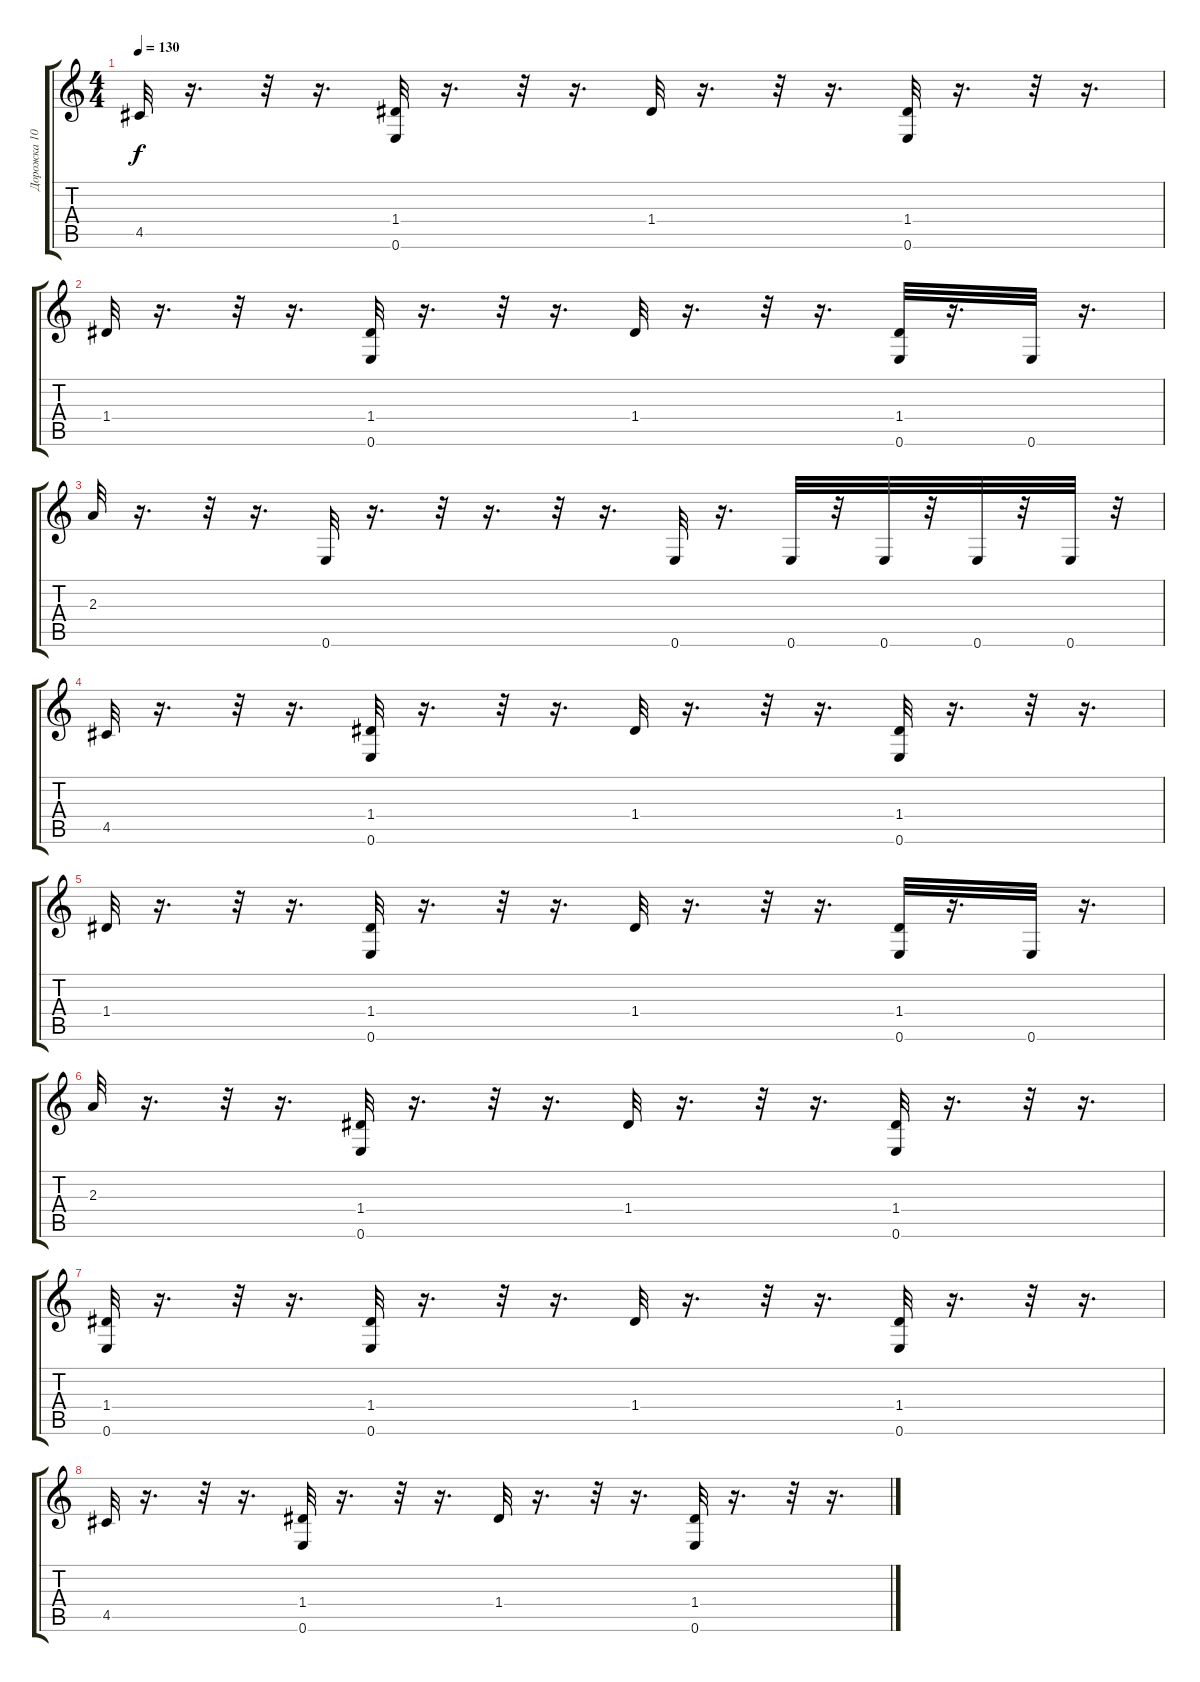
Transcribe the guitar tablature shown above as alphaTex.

\track ("Дорожка 10" "Дорожка 10") {instrument acousticguitarnylon}
\staff {score tabs}
\tuning (E4 B3 G3 D3 A2 E2) {hide}
\ts (4 4)
\tempo 130
\clef g2
\ks c
4.5.32{dy f} r.16{d} r.32 r.16{d} (1.4 0.6).32 r.16{d} r.32 r.16{d} 1.4.32 r.16{d} r.32 r.16{d} (1.4 0.6).32 r.16{d} r.32 r.16{d} |
1.4.32 r.16{d} r.32 r.16{d} (1.4 0.6).32 r.16{d} r.32 r.16{d} 1.4.32 r.16{d} r.32 r.16{d} (1.4 0.6).32 r.16{d} 0.6.32 r.16{d} |
2.3.32 r.16{d} r.32 r.16{d} 0.6.32 r.16{d} r.32 r.16{d} r.32 r.16{d} 0.6.32 r.16{d} 0.6.32 r.32 0.6.32 r.32 0.6.32 r.32 0.6.32 r.32 |
4.5.32 r.16{d} r.32 r.16{d} (1.4 0.6).32 r.16{d} r.32 r.16{d} 1.4.32 r.16{d} r.32 r.16{d} (1.4 0.6).32 r.16{d} r.32 r.16{d} |
1.4.32 r.16{d} r.32 r.16{d} (1.4 0.6).32 r.16{d} r.32 r.16{d} 1.4.32 r.16{d} r.32 r.16{d} (1.4 0.6).32 r.16{d} 0.6.32 r.16{d} |
2.3.32 r.16{d} r.32 r.16{d} (1.4 0.6).32 r.16{d} r.32 r.16{d} 1.4.32 r.16{d} r.32 r.16{d} (1.4 0.6).32 r.16{d} r.32 r.16{d} |
(1.4 0.6).32 r.16{d} r.32 r.16{d} (1.4 0.6).32 r.16{d} r.32 r.16{d} 1.4.32 r.16{d} r.32 r.16{d} (1.4 0.6).32 r.16{d} r.32 r.16{d} |
4.5.32 r.16{d} r.32 r.16{d} (1.4 0.6).32 r.16{d} r.32 r.16{d} 1.4.32 r.16{d} r.32 r.16{d} (1.4 0.6).32 r.16{d} r.32 r.16{d}
